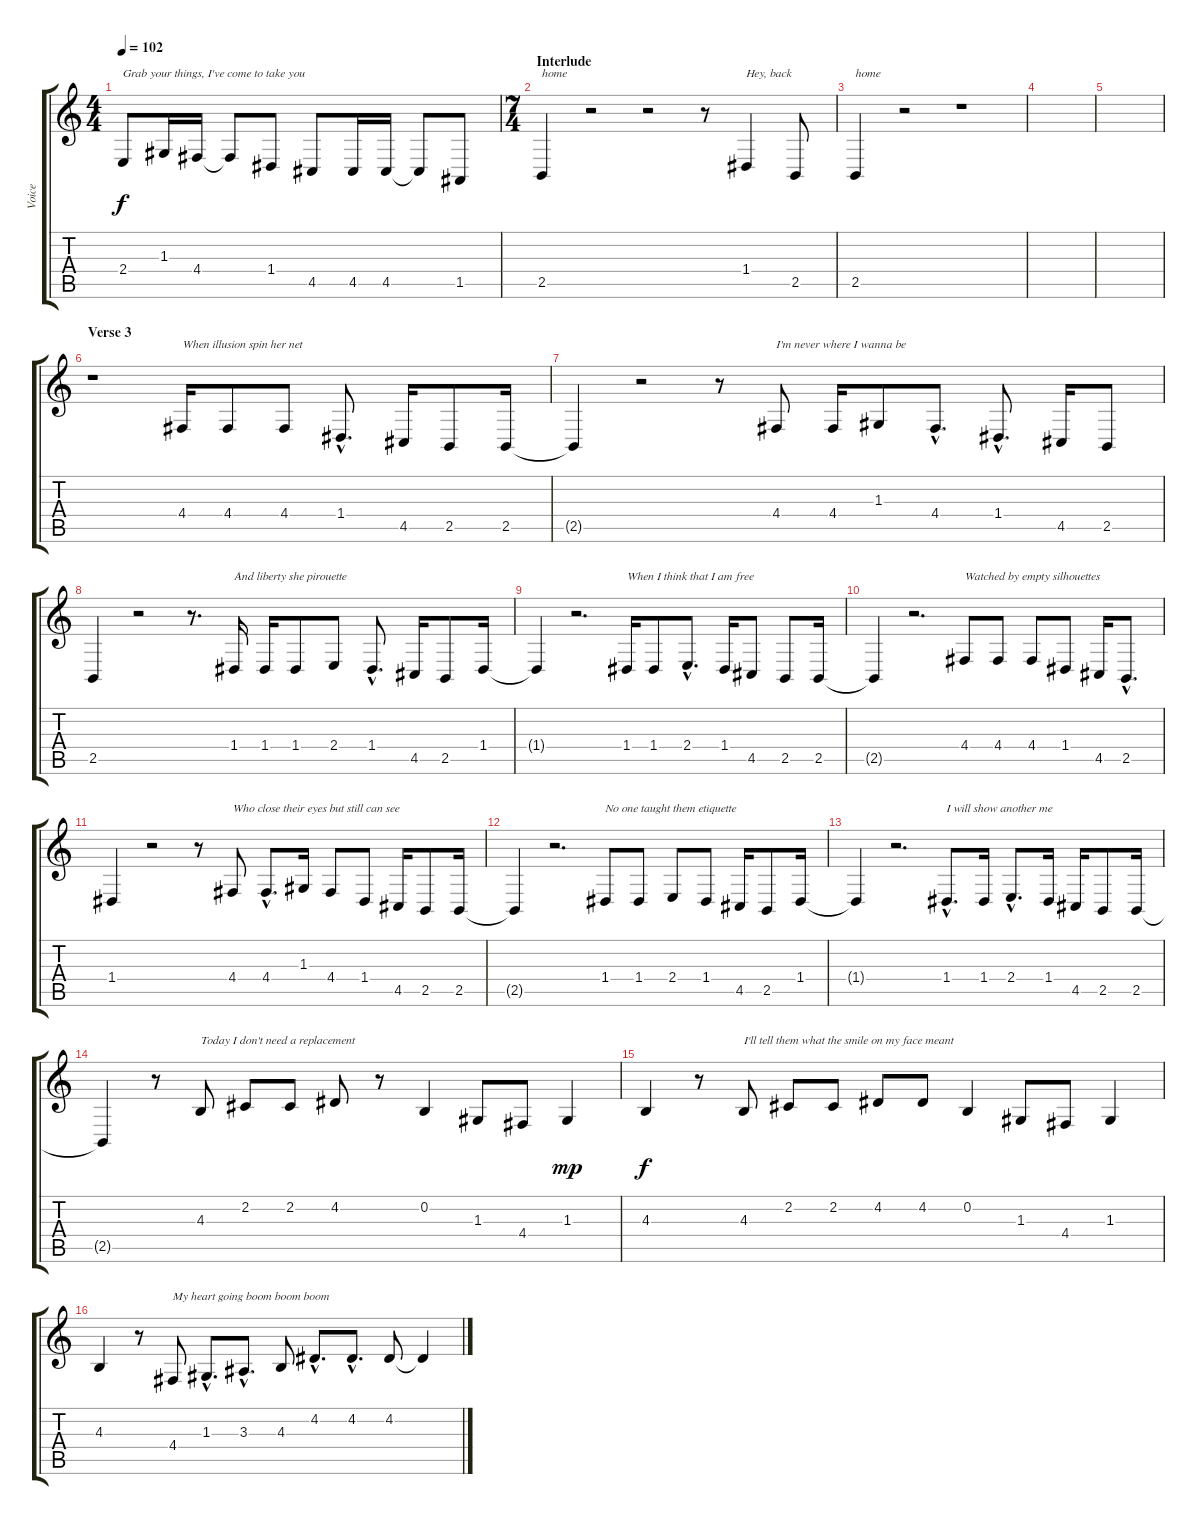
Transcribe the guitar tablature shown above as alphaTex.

\track ("Voice" "Voice") {instrument clarinet}
\staff {score tabs}
\tuning (E4 B3 G3 D3 A2 E2) {hide}
\ts (4 4)
\tempo 102
\clef g2
\ks c
2.4.8{txt "Grab your things, I've come to take you" dy f} 1.3.16 4.4.16 4.4{t}.8 1.4.8 4.5.8 4.5.16 4.5.16 4.5{t}.8 1.5.8 |
\ts (7 4)
\section ("" "Interlude")
2.5.4{txt "home"} r.2 r.2 r.8 1.4.4{txt "Hey, back"} 2.5.8 |
2.5.4{txt "home"} r.2 r.1 |
|
|
\section ("" "Verse 3")
r.1 4.4.16{txt "When illusion spin her net"} 4.4.8 4.4.8 1.4{hac}.8{d} 4.5.16 2.5.8 2.5.16 |
2.5{t}.4 r.2 r.8 4.4.8{txt "I'm never where I wanna be"} 4.4.16 1.3.8 4.4{hac}.8{d} 1.4{hac}.8{d} 4.5.16 2.5.8 |
2.5.4 r.2 r.8{d} 1.4.16{txt "And liberty she pirouette"} 1.4.16 1.4.8 2.4.8 1.4{hac}.8{d} 4.5.16 2.5.8 1.4.16 |
1.4{t}.4 r.2{d} 1.4.16{txt "When I think that I am free"} 1.4.8 2.4{hac}.8{d} 1.4.16 4.5.8 2.5.8 2.5.16 |
2.5{t}.4 r.2{d} 4.4.8{txt "Watched by empty silhouettes"} 4.4.8 4.4.8 1.4.8 4.5.16 2.5{hac}.8{d} |
1.4.4 r.2 r.8 4.4.8{txt "Who close their eyes but still can see"} 4.4{hac}.8{d} 1.3.16 4.4.8 1.4.8 4.5.16 2.5.8 2.5.16 |
2.5{t}.4 r.2{d} 1.4.8{txt "No one taught them etiquette"} 1.4.8 2.4.8 1.4.8 4.5.16 2.5.8 1.4.16 |
1.4{t}.4 r.2{d} 1.4{hac}.8{d txt "I will show another me"} 1.4.16 2.4{hac}.8{d} 1.4.16 4.5.16 2.5.8 2.5.16 |
2.5{t}.4 r.8 4.3.8{txt "Today I don't need a replacement"} 2.2.8 2.2.8 4.2.8 r.8 0.2.4 1.3.8 4.4.8 1.3.4{dy mp} |
4.3.4{dy f} r.8 4.3.8{txt "I'll tell them what the smile on my face meant"} 2.2.8 2.2.8 4.2.8 4.2.8 0.2.4 1.3.8 4.4.8 1.3.4 |
4.3.4 r.8 4.4.8{txt "My heart going boom boom boom"} 1.3{hac}.8{d} 3.3{hac}.8{d} 4.3.8 4.2{hac}.8{d} 4.2{hac}.8{d} 4.2.8 4.2{t}.4
